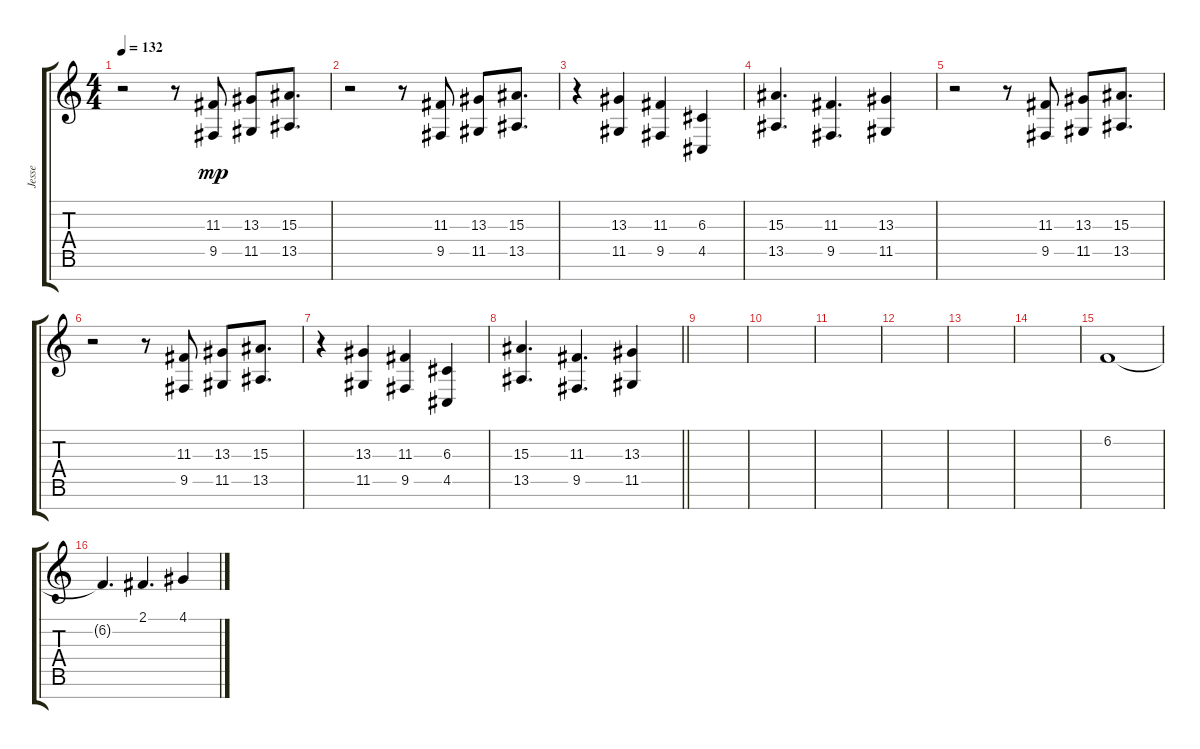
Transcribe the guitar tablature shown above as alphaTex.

\track ("Jesse" "Jesse") {instrument lead2sawtooth}
\staff {score tabs}
\tuning (E4 B3 G3 D3 A2 E2 B1) {hide}
\ts (4 4)
\section ("" "")
\tempo 132
\clef g2
\ks c
r.2{dy mp instrument lead2sawtooth} r.8 (11.3 9.5).8 (13.3 11.5).8 (15.3 13.5).8{d} |
r.2 r.8 (11.3 9.5).8 (13.3 11.5).8 (15.3 13.5).8{d} |
r.4 (13.3 11.5).4 (11.3 9.5).4 (6.3 4.5).4 |
(15.3 13.5).4{d} (11.3 9.5).4{d} (13.3 11.5).4 |
r.2 r.8 (11.3 9.5).8 (13.3 11.5).8 (15.3 13.5).8{d} |
r.2 r.8 (11.3 9.5).8 (13.3 11.5).8 (15.3 13.5).8{d} |
r.4 (13.3 11.5).4 (11.3 9.5).4 (6.3 4.5).4 |
\barLineRight lightlight
(15.3 13.5).4{d} (11.3 9.5).4{d} (13.3 11.5).4 |
\section ("" "")
|
|
|
|
|
|
6.2.1 |
6.2{t}.4{d} 2.1.4{d} 4.1.4
